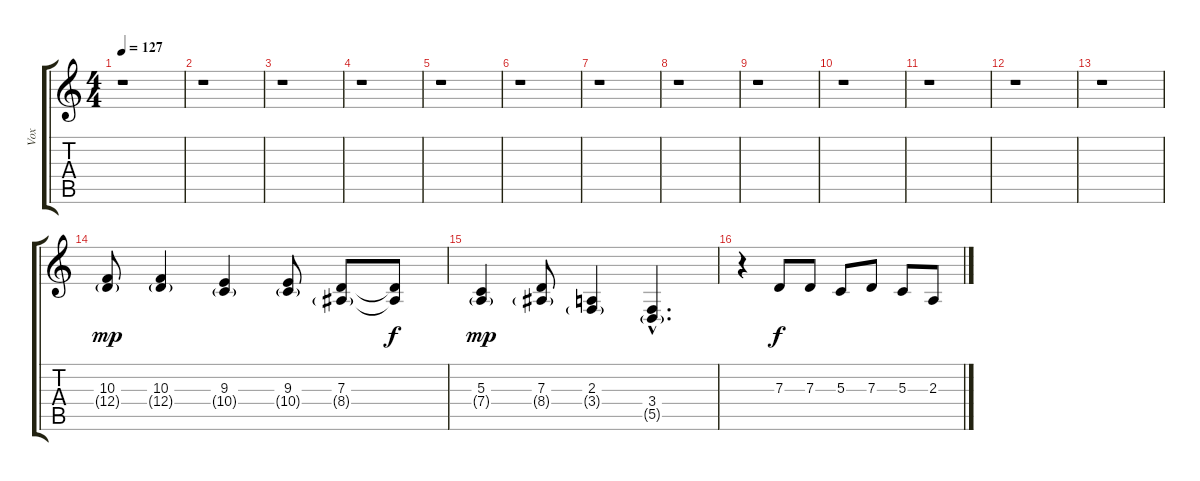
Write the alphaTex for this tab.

\track ("Vox" "Vox") {instrument lead6voice}
\staff {score tabs}
\tuning (E4 B3 G3 D3 A2 E2) {hide}
\ts (4 4)
\tempo 127
\clef g2
\ks c
r.1{dy f} |
r.1 |
r.1 |
r.1 |
r.1 |
r.1 |
r.1 |
r.1 |
r.1 |
r.1 |
r.1 |
r.1 |
r.1 |
(10.3 12.4{g}).8{dy mp} (10.3 12.4{g}).4 (9.3 10.4{g}).4 (9.3 10.4{g}).8 (7.3 8.4{g}).8 (7.3{t} 8.4{t}).8{dy f} |
(5.3 7.4{g}).4{dy mp} (7.3 8.4{g}).8 (2.3 3.4{g}).4 (3.4{hac} 5.5{g hac}).4{d} |
r.4 7.3.8{dy f} 7.3.8 5.3.8 7.3.8 5.3.8 2.3.8
